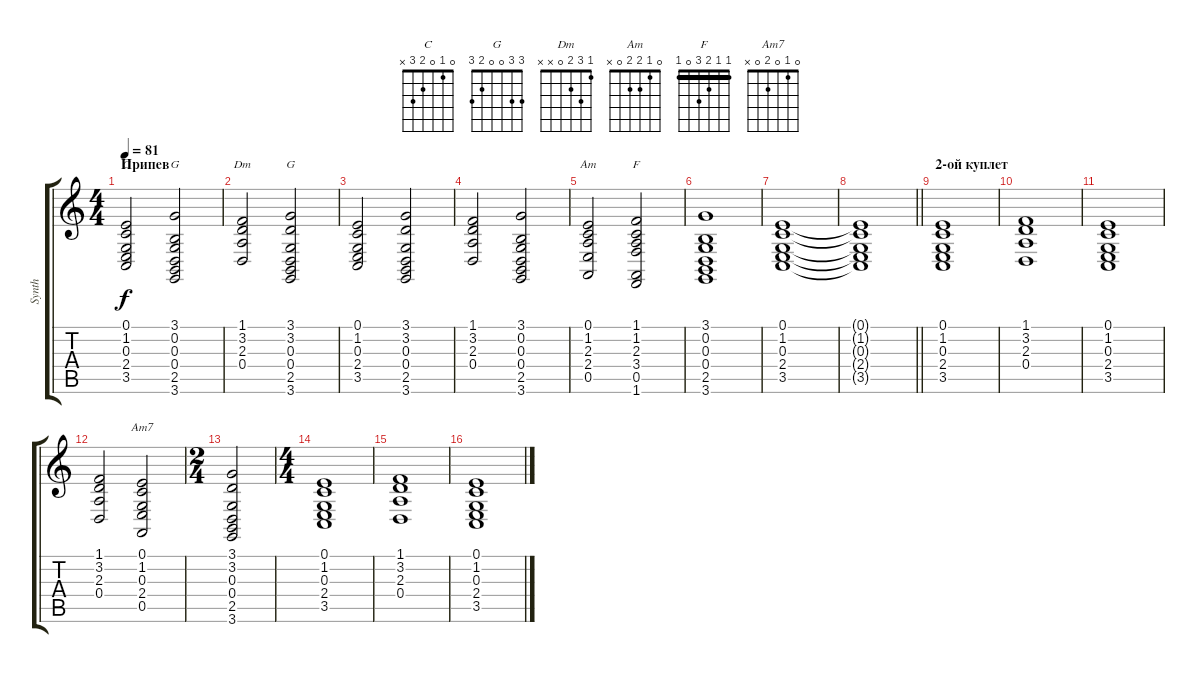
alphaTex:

\track ("Synth" "Synth") {instrument fx7echoes}
\staff {score tabs}
\tuning (E4 B3 G3 D3 A2 E2) {hide}
\chord ("C" 0 1 0 2 3 x)
\chord ("G" 3 0 0 0 2 3)
\chord ("Dm" 1 3 2 0 x x)
\chord ("G" 3 3 0 0 2 3)
\chord ("Am" 0 1 2 2 0 x)
\chord ("F" 1 1 2 3 0 1) {barre 1}
\chord ("Am7" 0 1 0 2 0 x)
\ts (4 4)
\section ("" "Припев")
\tempo 81
\clef g2
\ks c
(0.1 1.2 0.3 2.4 3.5).2{ch "C" dy f} (3.1 0.2 0.3 0.4 2.5 3.6).2{ch "G"} |
(1.1 3.2 2.3 0.4).2{ch "Dm"} (3.1 3.2 0.3 0.4 2.5 3.6).2{ch "G"} |
(0.1 1.2 0.3 2.4 3.5).2 (3.1 3.2 0.3 0.4 2.5 3.6).2 |
(1.1 3.2 2.3 0.4).2 (3.1 0.2 0.3 0.4 2.5 3.6).2 |
(0.1 1.2 2.3 2.4 0.5).2{ch "Am"} (1.1 1.2 2.3 3.4 0.5 1.6).2{ch "F"} |
(3.1 0.2 0.3 0.4 2.5 3.6).1 |
(0.1 1.2 0.3 2.4 3.5).1 |
\barLineRight lightlight
(0.1{t} 1.2{t} 0.3{t} 2.4{t} 3.5{t}).1 |
\section ("" "2-ой куплет")
(0.1 1.2 0.3 2.4 3.5).1 |
(1.1 3.2 2.3 0.4).1 |
(0.1 1.2 0.3 2.4 3.5).1 |
(1.1 3.2 2.3 0.4).2 (0.1 1.2 0.3 2.4 0.5).2{ch "Am7"} |
\ts (2 4)
(3.1 3.2 0.3 0.4 2.5 3.6).2 |
\ts (4 4)
(0.1 1.2 0.3 2.4 3.5).1 |
(1.1 3.2 2.3 0.4).1 |
(0.1 1.2 0.3 2.4 3.5).1
